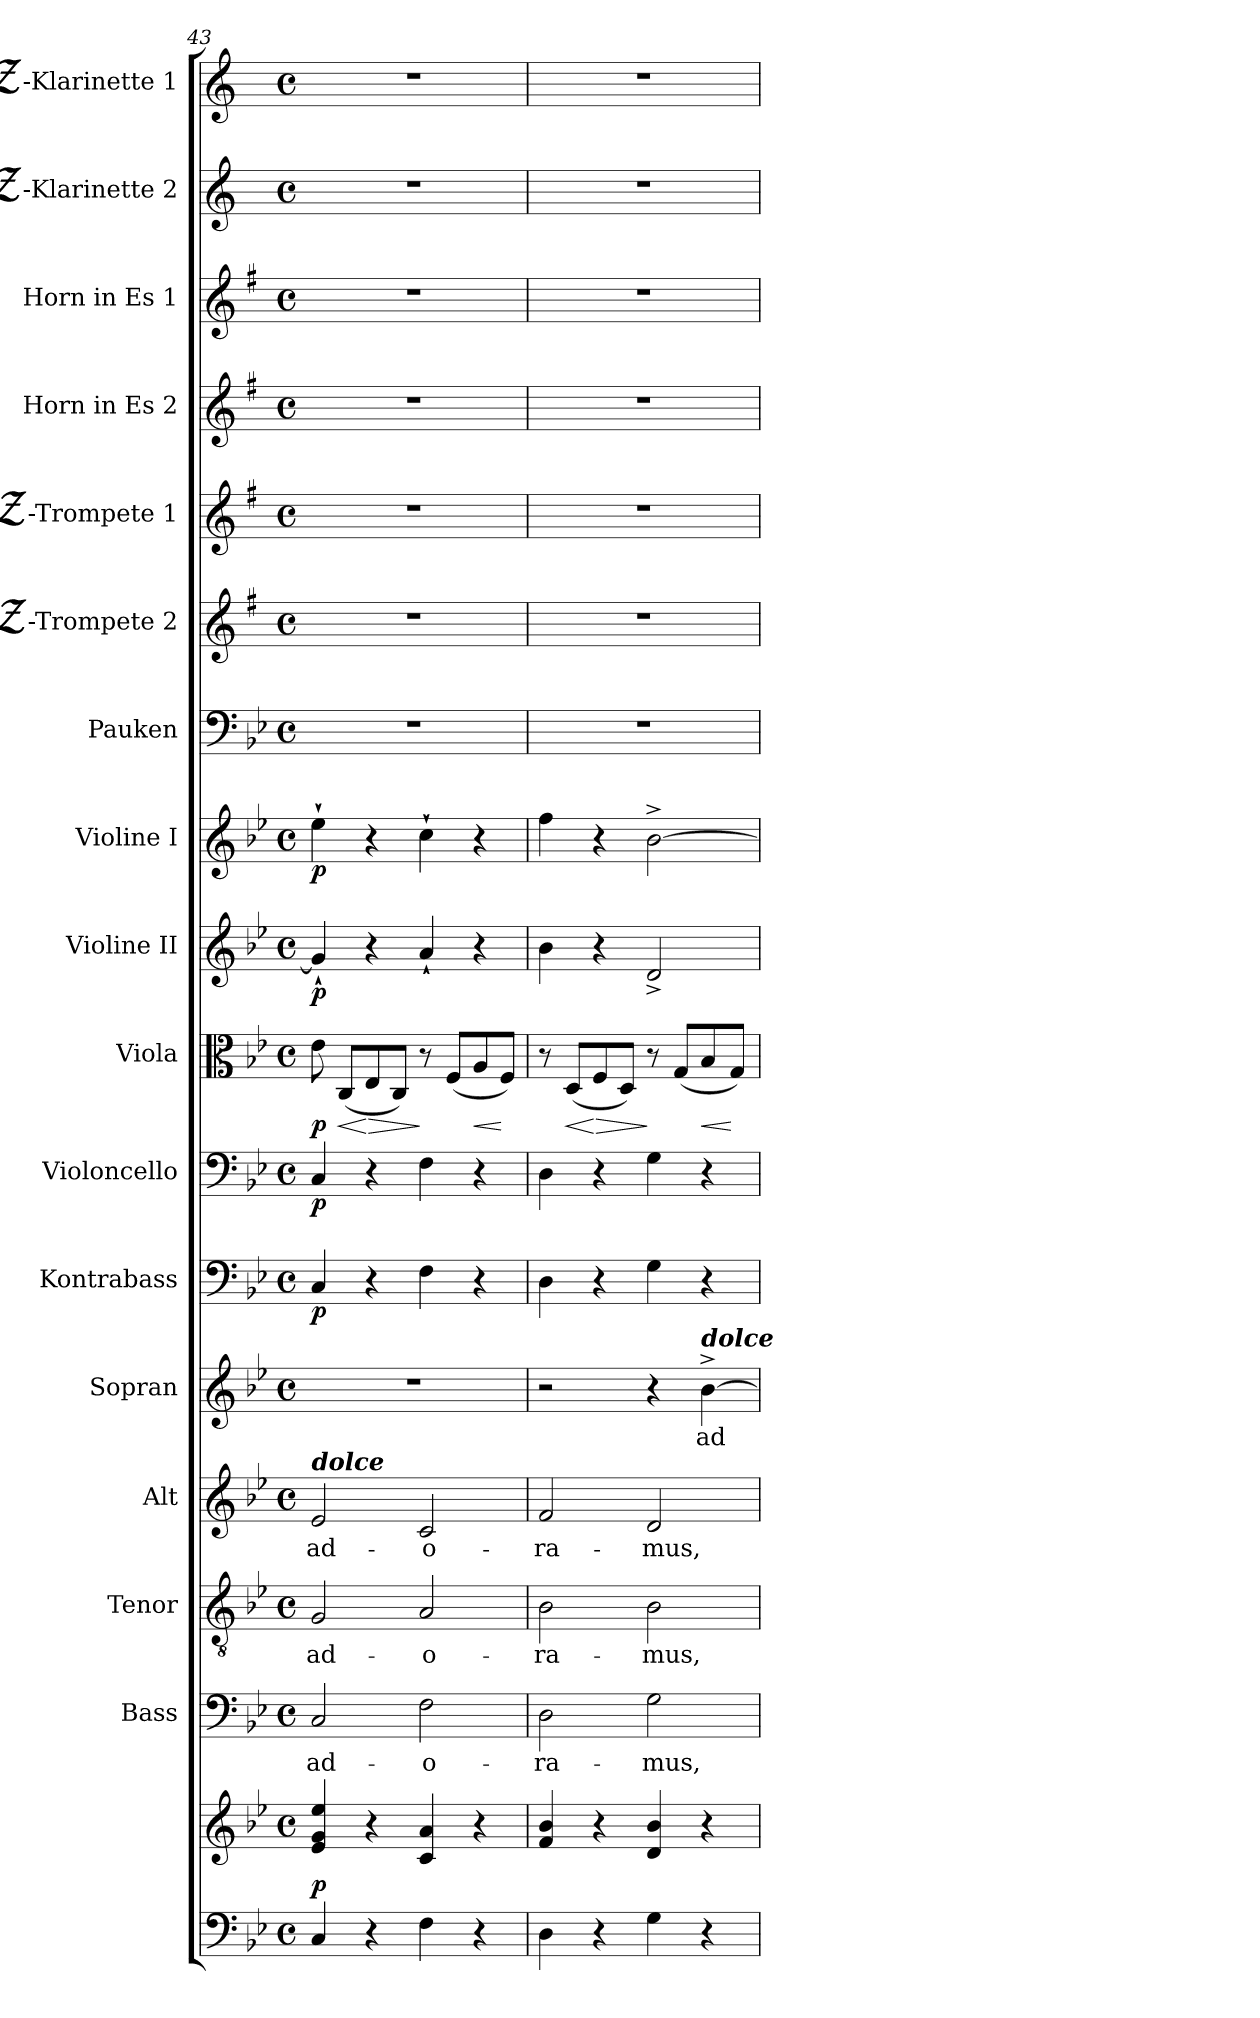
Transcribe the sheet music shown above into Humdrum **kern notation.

**kern	**kern	**dynam	**kern	**text	**kern	**text	**kern	**text	**kern	**text	**kern	**dynam	**kern	**dynam	**kern	**dynam	**kern	**dynam	**kern	**dynam	**kern	**kern	**kern	**kern	**kern	**kern	**kern
*part17	*part17	*part17	*part16	*part16	*part15	*part15	*part14	*part14	*part13	*part13	*part12	*part12	*part11	*part11	*part10	*part10	*part9	*part9	*part8	*part8	*part7	*part6	*part5	*part4	*part3	*part2	*part1
*staff18	*staff17	*staff17/18	*staff16	*staff16	*staff15	*staff15	*staff14	*staff14	*staff13	*staff13	*staff12	*staff12	*staff11	*staff11	*staff10	*staff10	*staff9	*staff9	*staff8	*staff8	*staff7	*staff6	*staff5	*staff4	*staff3	*staff2	*staff1
*	*	*	*I"Bass	*	*I"Tenor	*	*I"Alt	*	*I"Sopran	*	*I"Kontrabass	*	*I"Violoncello	*	*I"Viola	*	*I"Violine II	*	*I"Violine I	*	*I"Pauken	*I"Bb-Trompete 2	*I"Bb-Trompete 1	*I"Horn in Es 2	*I"Horn in Es 1	*I"Bb-Klarinette 2	*I"Bb-Klarinette 1
*	*	*	*I'B.	*	*I'T.	*	*I'A.	*	*I'S.	*	*I'Kb.	*	*I'Vc.	*	*I'Vla.	*	*I'Vl. II	*	*I'Vl. I	*	*I'Pk.	*I'Bb Trp. 2	*I'Bb Trp. 1	*	*	*I'Bb Kl. 2	*I'Bb Kl. 1
*clefF4	*clefG2	*	*clefF4	*	*clefGv2	*	*clefG2	*	*clefG2	*	*clefF4	*	*clefF4	*	*clefC3	*	*clefG2	*	*clefG2	*	*clefF4	*clefG2	*clefG2	*clefG2	*clefG2	*clefG2	*clefG2
*	*	*	*	*	*	*	*	*	*	*	*ITrd7c12	*	*	*	*	*	*	*	*	*	*	*ITrd-2c-3	*ITrd-2c-3	*ITrd5c9	*ITrd5c9	*ITrd1c2	*ITrd1c2
*k[b-e-]	*k[b-e-]	*	*k[b-e-]	*	*k[b-e-]	*	*k[b-e-]	*	*k[b-e-]	*	*k[b-e-]	*	*k[b-e-]	*	*k[b-e-]	*	*k[b-e-]	*	*k[b-e-]	*	*k[b-e-]	*k[b-e-]	*k[b-e-]	*k[b-e-]	*k[b-e-]	*k[b-e-]	*k[b-e-]
*B-:	*B-:	*	*B-:	*	*B-:	*	*B-:	*	*B-:	*	*B-:	*	*B-:	*	*B-:	*	*B-:	*	*B-:	*	*B-:	*B-:	*B-:	*B-:	*B-:	*B-:	*B-:
*M4/4	*M4/4	*	*M4/4	*	*M4/4	*	*M4/4	*	*M4/4	*	*M4/4	*	*M4/4	*	*M4/4	*	*M4/4	*	*M4/4	*	*M4/4	*M4/4	*M4/4	*M4/4	*M4/4	*M4/4	*M4/4
*met(c)	*met(c)	*	*met(c)	*	*met(c)	*	*met(c)	*	*met(c)	*	*met(c)	*	*met(c)	*	*met(c)	*	*met(c)	*	*met(c)	*	*met(c)	*met(c)	*met(c)	*met(c)	*met(c)	*met(c)	*met(c)
=43	=43	=43	=43	=43	=43	=43	=43	=43	=43	=43	=43	=43	=43	=43	=43	=43	=43	=43	=43	=43	=43	=43	=43	=43	=43	=43	=43
!	!	!	!	!	!	!	!LO:TX:a:Bi:t=dolce	!	!	!	!	!	!	!	!	!	!	!	!	!	!	!	!	!	!	!	!
!	!	!LO:DY:a=2	!	!LO:LY:b	!	!LO:LY:b	!	!LO:LY:b	!	!	!	!LO:DY:b	!	!LO:DY:b	!	!LO:DY:b	!	!LO:DY:b	!	!LO:DY:b	!	!	!	!	!	!	!
4C/	4e-/ 4g/ 4ee-/	p	2C/	ad-	2G/	ad-	2e-/	ad-	1r	.	4CC/	p	4C/	p	8e-\	p	4g`</]	p	4ee-`>\	p	1r	1r	1r	1r	1r	1r	1r
!	!	!	!	!	!	!	!	!	!	!	!	!	!	!	!	!LO:HP:b	!	!	!	!	!	!	!	!	!	!	!
.	.	.	.	.	.	.	.	.	.	.	.	.	.	.	(<8C/L	<	.	.	.	.	.	.	.	.	.	.	.
!	!	!	!	!	!	!	!	!	!	!	!	!	!	!	!	!LO:HP:n=1:b	!	!	!	!	!	!	!	!	!	!	!
4r	4r	.	.	.	.	.	.	.	.	.	4r	.	4r	.	8E-/	[ >	4r	.	4r	.	.	.	.	.	.	.	.
.	.	.	.	.	.	.	.	.	.	.	.	.	.	.	8C/J)	.	.	.	.	.	.	.	.	.	.	.	.
!	!	!	!	!LO:LY:b	!	!LO:LY:b	!	!LO:LY:b	!	!	!	!	!	!	!	!	!	!	!	!	!	!	!	!	!	!	!
4F\	4c/ 4a/	.	2F\	-o-	2A/	-o-	2c/	-o-	.	.	4FF\	.	4F\	.	8r	]	4a`</	.	4cc`>\	.	.	.	.	.	.	.	.
.	.	.	.	.	.	.	.	.	.	.	.	.	.	.	(<8F/L	.	.	.	.	.	.	.	.	.	.	.	.
!	!	!	!	!	!	!	!	!	!	!	!	!	!	!	!	!LO:HP:b	!	!	!	!	!	!	!	!	!	!	!
!	!	!	!	!	!	!	!	!	!	!	!	!	!	!	!	!LO:HP:n=1:b	!	!	!	!	!	!	!	!	!	!	!
4r	4r	.	.	.	.	.	.	.	.	.	4r	.	4r	.	8A/	< >	4r	.	4r	.	.	.	.	.	.	.	.
.	.	.	.	.	.	.	.	.	.	.	.	.	.	.	8F/J)	[	.	.	.	.	.	.	.	.	.	.	.
.	.	.	.	.	.	.	.	.	.	.	.	.	.	.	.	]	.	.	.	.	.	.	.	.	.	.	.
=44	=44	=44	=44	=44	=44	=44	=44	=44	=44	=44	=44	=44	=44	=44	=44	=44	=44	=44	=44	=44	=44	=44	=44	=44	=44	=44	=44
!	!	!	!	!LO:LY:b	!	!LO:LY:b	!	!LO:LY:b	!	!	!	!	!	!	!	!	!	!	!	!	!	!	!	!	!	!	!
4D\	4f/ 4b-/	.	2D\	-ra-	2B-\	-ra-	2f/	-ra-	2r	.	4DD\	.	4D\	.	8r	.	4b-\	.	4ff\	.	1r	1r	1r	1r	1r	1r	1r
!	!	!	!	!	!	!	!	!	!	!	!	!	!	!	!	!LO:HP:b	!	!	!	!	!	!	!	!	!	!	!
.	.	.	.	.	.	.	.	.	.	.	.	.	.	.	(<8D/L	<	.	.	.	.	.	.	.	.	.	.	.
!	!	!	!	!	!	!	!	!	!	!	!	!	!	!	!	!LO:HP:n=1:b	!	!	!	!	!	!	!	!	!	!	!
4r	4r	.	.	.	.	.	.	.	.	.	4r	.	4r	.	8F/	[ >	4r	.	4r	.	.	.	.	.	.	.	.
.	.	.	.	.	.	.	.	.	.	.	.	.	.	.	8D/J)	.	.	.	.	.	.	.	.	.	.	.	.
!	!	!	!	!LO:LY:b	!	!LO:LY:b	!	!LO:LY:b	!	!	!	!	!	!	!	!	!	!	!	!	!	!	!	!	!	!	!
4G\	4d/ 4b-/	.	2G\	-mus,	2B-\	-mus,	2d/	-mus,	4r	.	4GG\	.	4G\	.	8r	]	2d^</	.	[2b-^>\	.	.	.	.	.	.	.	.
.	.	.	.	.	.	.	.	.	.	.	.	.	.	.	(<8G/L	.	.	.	.	.	.	.	.	.	.	.	.
!	!	!	!	!	!	!	!	!	!LO:TX:a:Bi:t=dolce	!	!	!	!	!	!	!	!	!	!	!	!	!	!	!	!	!	!
!	!	!	!	!	!	!	!	!	!	!LO:LY:b	!	!	!	!	!	!LO:HP:b	!	!	!	!	!	!	!	!	!	!	!
!	!	!	!	!	!	!	!	!	!	!	!	!	!	!	!	!LO:HP:n=1:b	!	!	!	!	!	!	!	!	!	!	!
4r	4r	.	.	.	.	.	.	.	[4b-^>\	ad-	4r	.	4r	.	8B-/	< >	.	.	.	.	.	.	.	.	.	.	.
.	.	.	.	.	.	.	.	.	.	.	.	.	.	.	8G/J)	[	.	.	.	.	.	.	.	.	.	.	.
.	.	.	.	.	.	.	.	.	.	.	.	.	.	.	.	]	.	.	.	.	.	.	.	.	.	.	.
=	=	=	=	=	=	=	=	=	=	=	=	=	=	=	=	=	=	=	=	=	=	=	=	=	=	=	=
*-	*-	*-	*-	*-	*-	*-	*-	*-	*-	*-	*-	*-	*-	*-	*-	*-	*-	*-	*-	*-	*-	*-	*-	*-	*-	*-	*-
